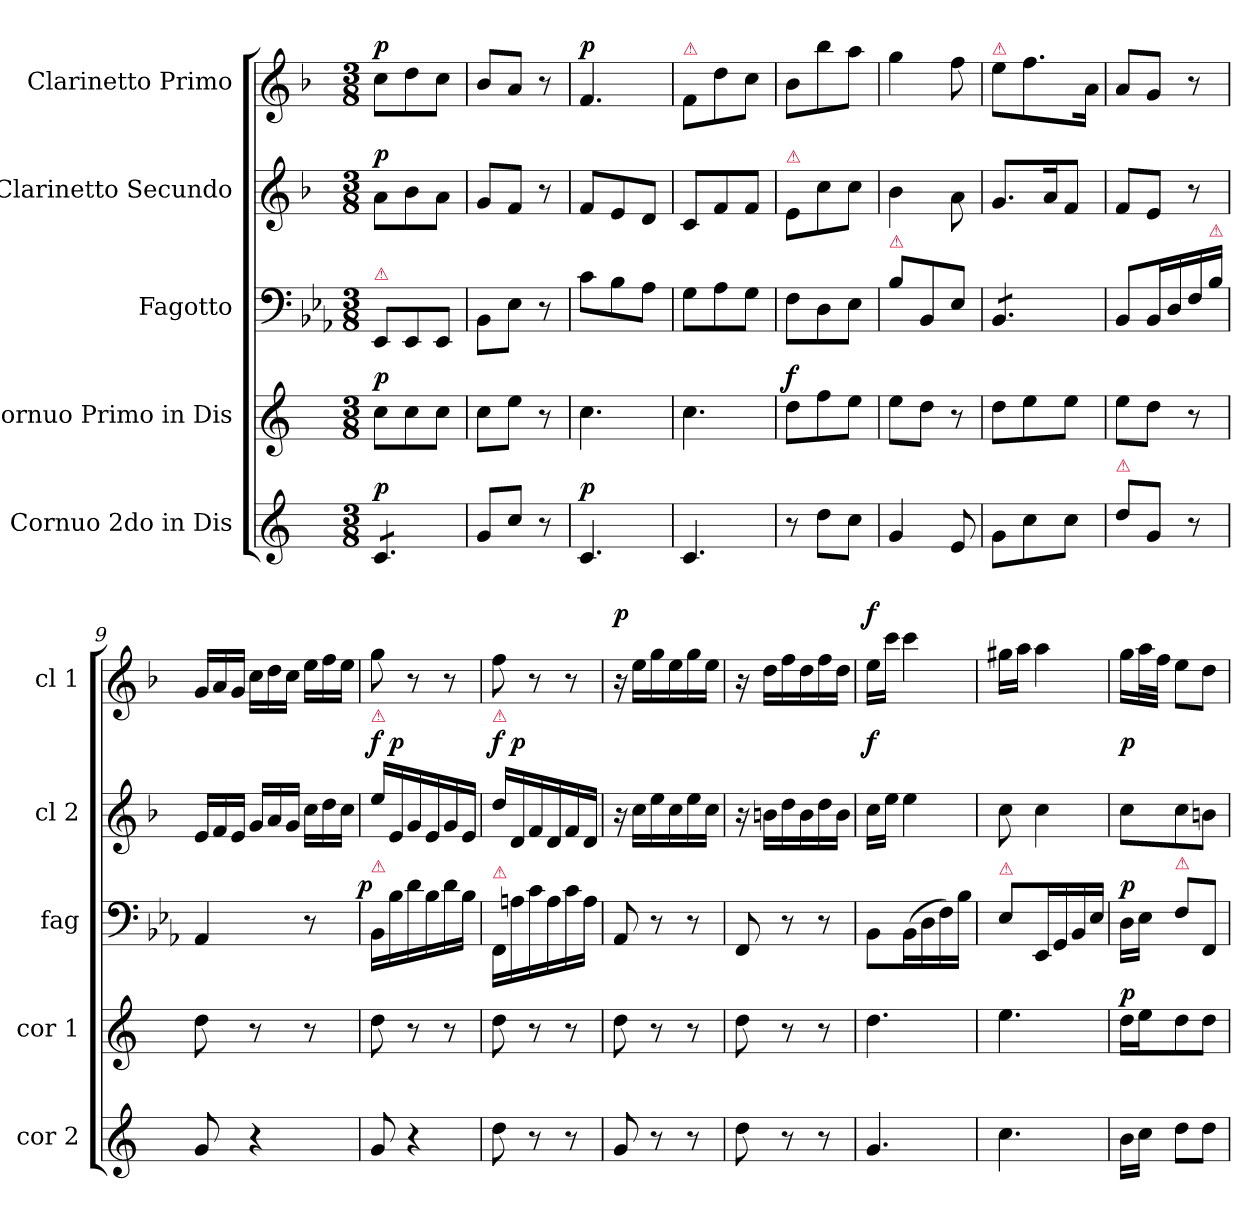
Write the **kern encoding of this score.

**kern	**dynam	**kern	**dynam	**kern	**dynam	**kern	**dynam	**kern	**dynam
*part5	*part5	*part4	*part4	*part3	*part3	*part2	*part2	*part1	*part1
*staff5	*staff5	*staff4	*staff4	*staff3	*staff3	*staff2	*staff2	*staff1	*staff1
*I"Cornuo 2do in Dis	*	*I"Cornuo Primo in Dis	*	*I"Fagotto	*	*I"Clarinetto Secundo	*	*I"Clarinetto Primo	*
*I'cor 2	*	*I'cor 1	*	*I'fag	*	*I' cl 2	*	*I'cl 1	*
*clefG2	*	*clefG2	*	*clefF4	*	*clefG2	*	*clefG2	*
*ITrd-2c-3	*	*ITrd-2c-3	*	*	*	*ITrd1c2	*	*ITrd1c2	*
*k[b-e-a-]	*	*k[b-e-a-]	*	*k[b-e-a-]	*	*k[b-e-a-]	*	*k[b-e-a-]	*
*M3/8	*	*M3/8	*	*M3/8	*	*M3/8	*	*M3/8	*
=1	=1	=1	=1	=1	=1	=1	=1	=1	=1
!	!	!	!	!LO:TX:a:color=crimson:t=⚠	!	!	!	!	!
!	!LO:DY:a	!	!LO:DY:a	!	!	!	!LO:DY:a	!	!LO:DY:a
*tremolo	*	*	*	*	*	*	*	*	*
8e-/L	p	8ee-\L	p	8EE-/L	.	8g\L	p	8b-\L	p
8e-/	.	8ee-\	.	8EE-/	.	8a-\	.	8cc\	.
8e-/J	.	8ee-\J	.	8EE-/J	.	8g\J	.	8b-\J	.
*Xtremolo	*	*	*	*	*	*	*	*	*
=2	=2	=2	=2	=2	=2	=2	=2	=2	=2
!	!	!	!	!	!	!	!	!	!LO:DY:a
8b-/L	.	8ee-\L	.	8BB-\L	.	8f/L	.	8a-/L	fo
8ee-/J	.	8gg\J	.	8E-\J	.	8e-/J	.	8g/J	.
8r	.	8r	.	8r	.	8r	.	8r	.
=3	=3	=3	=3	=3	=3	=3	=3	=3	=3
!	!LO:DY:a	!	!	!	!	!	!	!	!LO:DY:a
4.e-/	p	4.ee-\	.	8c\L	.	8e-/L	.	4.e-/	p
.	.	.	.	8B-\	.	8d/	.	.	.
.	.	.	.	8A-\J	.	8c/J	.	.	.
=4	=4	=4	=4	=4	=4	=4	=4	=4	=4
!	!	!	!	!	!	!	!	!LO:TX:a:color=crimson:t=⚠	!
4.e-/	.	4.ee-\	.	8G\L	.	8B-/L	.	8e-/L	.
.	.	.	.	8A-\	.	8e-/	.	8cc\	.
.	.	.	.	8G\J	.	8e-/J	.	8b-\J	.
=5	=5	=5	=5	=5	=5	=5	=5	=5	=5
!	!	!	!	!	!	!LO:TX:a:color=crimson:t=⚠	!	!	!
!	!	!	!LO:DY:a	!	!	!	!	!	!
8r	.	8ff\L	f	8F\L	.	8d/L	.	8a-\L	.
8ff\L	.	8aa-\	.	8D\	.	8b-\	.	8aa-\	.
8ee-\J	.	8gg\J	.	8E-\J	.	8b-\J	.	8gg\J	.
=6	=6	=6	=6	=6	=6	=6	=6	=6	=6
!	!	!	!	!LO:TX:a:color=crimson:t=⚠	!	!	!	!	!
4b-/	.	8gg\L	.	8B-\L	.	4a-\	.	4ff\	.
.	.	8ff\J	.	8BB-/	.	.	.	.	.
8g/	.	8r	.	8E-/J	.	8g\	.	8ee-\	.
=7	=7	=7	=7	=7	=7	=7	=7	=7	=7
!	!	!	!	!	!	!	!	!LO:TX:a:color=crimson:t=⚠	!
*	*	*	*	*tremolo	*	*	*	*	*
8b-\L	.	8ff\L	.	8BB-/L	.	8.f/L	.	8dd\L	.
8ee-\	.	8gg\	.	8BB-/	.	.	.	8.ee-\	.
.	.	.	.	.	.	16g/K	.	.	.
8ee-\J	.	8gg\J	.	8BB-/J	.	8e-/J	.	.	.
*	*	*	*	*Xtremolo	*	*	*	*	*
.	.	.	.	.	.	.	.	16g/Jk	.
=8	=8	=8	=8	=8	=8	=8	=8	=8	=8
!LO:TX:a:color=crimson:t=⚠	!	!	!	!	!	!	!	!	!
8ff\L	.	8gg\L	.	8BB-/L	.	8e-/L	.	8g/L	.
8b-/J	.	8ff\J	.	16BB-/L	.	8d/J	.	8f/J	.
.	.	.	.	16D/	.	.	.	.	.
8r	.	8r	.	16F/	.	8r	.	8r	.
!	!	!	!	!LO:TX:a:color=crimson:t=⚠	!	!	!	!	!
.	.	.	.	16B-/JJ	.	.	.	.	.
=9	=9	=9	=9	=9	=9	=9	=9	=9	=9
*	*	*	*	*	*	*Xtuplet	*	*Xtuplet	*
8b-/	.	8ff\	.	4AA-/	.	24d/LL	.	24f/LL	.
.	.	.	.	.	.	24e-/	.	24g/	.
.	.	.	.	.	.	24d/JJ	.	24f/JJ	.
4r	.	8r	.	.	.	24f/LL	.	24b-\LL	.
.	.	.	.	.	.	24g/	.	24cc\	.
.	.	.	.	.	.	24f/JJ	.	24b-\JJ	.
.	.	8r	.	8r	.	24b-\LL	.	24dd\LL	.
.	.	.	.	.	.	24cc\	.	24ee-\	.
.	.	.	.	.	.	24b-\JJ	.	24dd\JJ	.
=10	=10	=10	=10	=10	=10	=10	=10	=10	=10
!	!	!	!	!	!	!LO:TX:a:color=crimson:t=⚠	!	!	!
!	!	!	!	!LO:TX:a:color=crimson:t=⚠	!	!	!	!	!
!	!	!	!	!	!LO:DY:a:rj	!	!LO:DY:a	!	!
8b-/	.	8ff\	.	16BB-/LL	p	16dd\LL	f	8ff\	.
!	!	!	!	!	!	!	!LO:DY:a	!	!
.	.	.	.	16B-\	.	16d/	p	.	.
4r	.	8r	.	16d\	.	16f/	.	8r	.
.	.	.	.	16B-\	.	16d/	.	.	.
.	.	8r	.	16d\	.	16f/	.	8r	.
.	.	.	.	16B-\JJ	.	16d/JJ	.	.	.
=11	=11	=11	=11	=11	=11	=11	=11	=11	=11
!	!	!	!	!	!	!LO:TX:a:color=crimson:t=⚠	!	!	!
!	!	!	!	!LO:TX:a:color=crimson:t=⚠	!	!	!	!	!
!	!	!	!	!	!	!	!LO:DY:a	!	!
8ff\	.	8ff\	.	16FF/LL	.	16cc\LL	f	8ee-\	.
!	!	!	!	!	!	!	!LO:DY:a	!	!
.	.	.	.	16An\	.	16c/	p	.	.
8r	.	8r	.	16c\	.	16e-/	.	8r	.
.	.	.	.	16A\	.	16c/	.	.	.
8r	.	8r	.	16c\	.	16e-/	.	8r	.
.	.	.	.	16A\JJ	.	16c/JJ	.	.	.
=12	=12	=12	=12	=12	=12	=12	=12	=12	=12
!	!	!	!	!	!	!	!	!	!LO:DY:a
8b-/	.	8ff\	.	8AA-/	.	16r	.	16r	p
.	.	.	.	.	.	16b-\LL	.	16dd\LL	.
8r	.	8r	.	8r	.	16dd\	.	16ff\	.
.	.	.	.	.	.	16b-\	.	16dd\	.
8r	.	8r	.	8r	.	16dd\	.	16ff\	.
.	.	.	.	.	.	16b-\JJ	.	16dd\JJ	.
=13	=13	=13	=13	=13	=13	=13	=13	=13	=13
8ff\	.	8ff\	.	8FF/	.	16r	.	16r	.
.	.	.	.	.	.	16an\LL	.	16cc\LL	.
8r	.	8r	.	8r	.	16cc\	.	16ee-\	.
.	.	.	.	.	.	16a\	.	16cc\	.
8r	.	8r	.	8r	.	16cc\	.	16ee-\	.
.	.	.	.	.	.	16a\JJ	.	16cc\JJ	.
=14	=14	=14	=14	=14	=14	=14	=14	=14	=14
!	!	!	!	!	!	!	!LO:DY:a	!	!LO:DY:a
4.b-/	.	4.ff\	.	8BB-\L	.	16b-\LL	f	16dd\LL	f
.	.	.	.	.	.	16dd\JJ	.	16bb-\JJ	.
.	.	.	.	(16BB-\L	.	4dd\	.	4bb-\	.
.	.	.	.	16D\	.	.	.	.	.
.	.	.	.	16F\)	.	.	.	.	.
.	.	.	.	16B-\JJ	.	.	.	.	.
=15	=15	=15	=15	=15	=15	=15	=15	=15	=15
!	!	!	!	!LO:TX:a:color=crimson:t=⚠	!	!	!	!	!
4.ee-\	.	4.gg\	.	8E-\L	.	8b-\	.	16ff#X\LL	.
.	.	.	.	.	.	.	.	16gg\JJ	.
.	.	.	.	16EE-/L	.	4b-\	.	4gg\	.
.	.	.	.	16GG/	.	.	.	.	.
.	.	.	.	16BB-/	.	.	.	.	.
.	.	.	.	16E-/JJ	.	.	.	.	.
=16	=16	=16	=16	=16	=16	=16	=16	=16	=16
!	!	!	!LO:DY:a	!	!LO:DY:a	!	!LO:DY:a	!	!
16dd\LL	.	16ff\LL	p	16D\LL	p	8b-\L	p	16ff\LL	.
16ee-\JJ	.	16gg\J	.	16E-\JJ	.	.	.	32gg\L	.
.	.	.	.	.	.	.	.	32ee-\JJJ	.
!	!	!	!	!LO:TX:a:color=crimson:t=⚠	!	!	!	!	!
8ff\L	.	8ff\	.	8F\L	.	8b-\	.	8dd\L	.
8ff\J	.	8ff\J	.	8FF/J	.	8an\J	.	8cc\J	.
=	=	=	=	=	=	=	=	=	=
*-	*-	*-	*-	*-	*-	*-	*-	*-	*-
